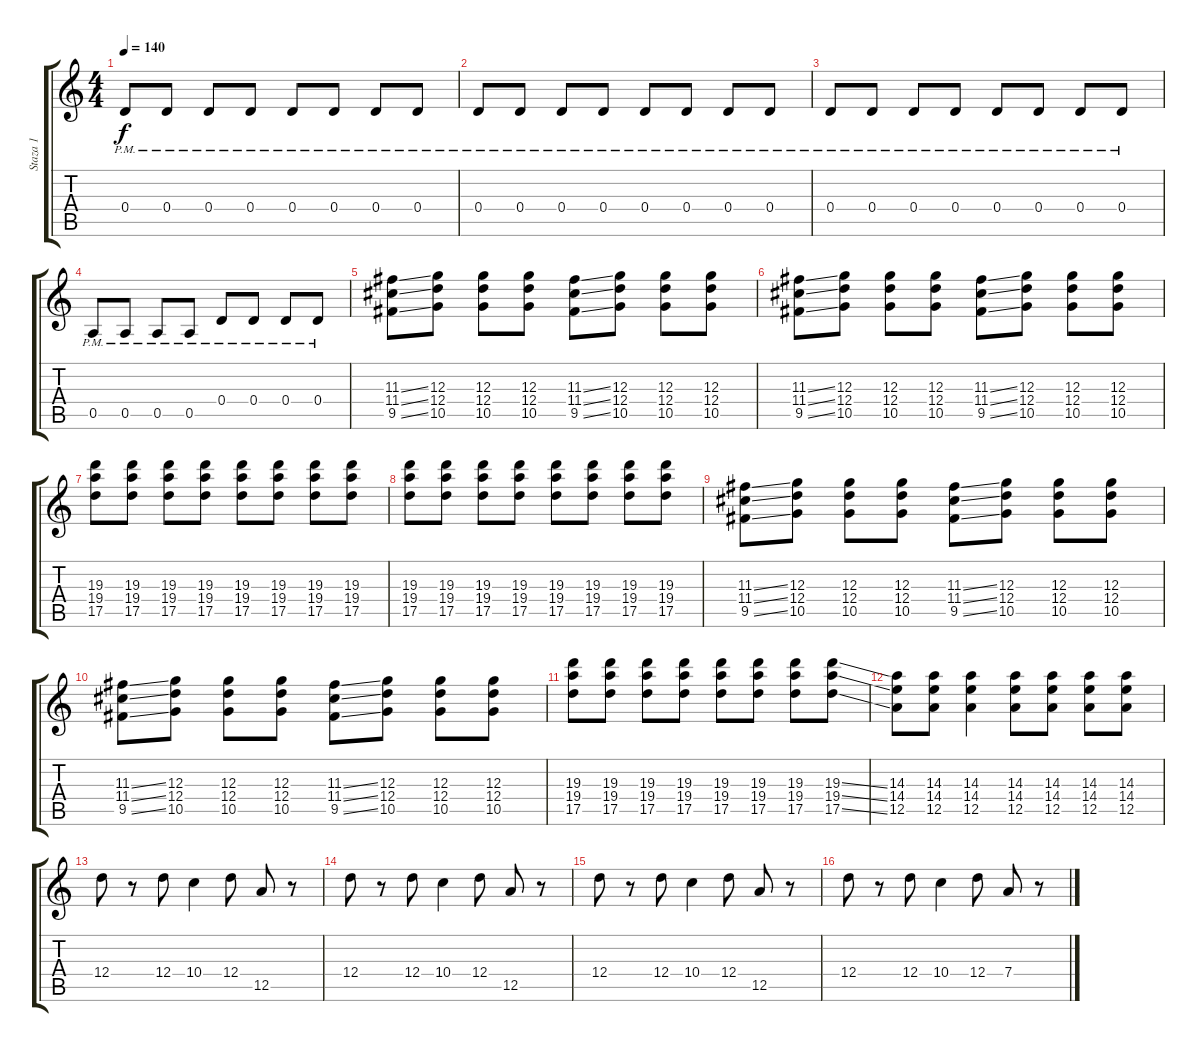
\track ("Staza 1" "Staza 1") {instrument distortionguitar}
\staff {score tabs}
\tuning (E4 B3 G3 D3 A2 E2) {hide}
\ts (4 4)
\tempo 140
\clef g2
\ks c
0.4{pm}.8{dy f} 0.4{pm}.8 0.4{pm}.8 0.4{pm}.8 0.4{pm}.8 0.4{pm}.8 0.4{pm}.8 0.4{pm}.8 |
0.4{pm}.8 0.4{pm}.8 0.4{pm}.8 0.4{pm}.8 0.4{pm}.8 0.4{pm}.8 0.4{pm}.8 0.4{pm}.8 |
0.4{pm}.8 0.4{pm}.8 0.4{pm}.8 0.4{pm}.8 0.4{pm}.8 0.4{pm}.8 0.4{pm}.8 0.4{pm}.8 |
0.5{pm}.8 0.5{pm}.8 0.5{pm}.8 0.5{pm}.8 0.4{pm}.8 0.4{pm}.8 0.4{pm}.8 0.4{pm}.8 |
(11.3{ss} 11.4{ss} 9.5{ss}).8 (12.3 12.4 10.5).8 (12.3 12.4 10.5).8 (12.3 12.4 10.5).8 (11.3{ss} 11.4{ss} 9.5{ss}).8 (12.3 12.4 10.5).8 (12.3 12.4 10.5).8 (12.3 12.4 10.5).8 |
(11.3{ss} 11.4{ss} 9.5{ss}).8 (12.3 12.4 10.5).8 (12.3 12.4 10.5).8 (12.3 12.4 10.5).8 (11.3{ss} 11.4{ss} 9.5{ss}).8 (12.3 12.4 10.5).8 (12.3 12.4 10.5).8 (12.3 12.4 10.5).8 |
(19.3 19.4 17.5).8 (19.3 19.4 17.5).8 (19.3 19.4 17.5).8 (19.3 19.4 17.5).8 (19.3 19.4 17.5).8 (19.3 19.4 17.5).8 (19.3 19.4 17.5).8 (19.3 19.4 17.5).8 |
(19.3 19.4 17.5).8 (19.3 19.4 17.5).8 (19.3 19.4 17.5).8 (19.3 19.4 17.5).8 (19.3 19.4 17.5).8 (19.3 19.4 17.5).8 (19.3 19.4 17.5).8 (19.3 19.4 17.5).8 |
(11.3{ss} 11.4{ss} 9.5{ss}).8 (12.3 12.4 10.5).8 (12.3 12.4 10.5).8 (12.3 12.4 10.5).8 (11.3{ss} 11.4{ss} 9.5{ss}).8 (12.3 12.4 10.5).8 (12.3 12.4 10.5).8 (12.3 12.4 10.5).8 |
(11.3{ss} 11.4{ss} 9.5{ss}).8 (12.3 12.4 10.5).8 (12.3 12.4 10.5).8 (12.3 12.4 10.5).8 (11.3{ss} 11.4{ss} 9.5{ss}).8 (12.3 12.4 10.5).8 (12.3 12.4 10.5).8 (12.3 12.4 10.5).8 |
(19.3 19.4 17.5).8 (19.3 19.4 17.5).8 (19.3 19.4 17.5).8 (19.3 19.4 17.5).8 (19.3 19.4 17.5).8 (19.3 19.4 17.5).8 (19.3 19.4 17.5).8 (19.3{ss} 19.4{ss} 17.5{ss}).8 |
(14.3 14.4 12.5).8 (14.3 14.4 12.5).8 (14.3 14.4 12.5).4 (14.3 14.4 12.5).8 (14.3 14.4 12.5).8 (14.3 14.4 12.5).8 (14.3 14.4 12.5).8 |
12.4.8 r.8 12.4.8 10.4.4 12.4.8 12.5.8 r.8 |
12.4.8 r.8 12.4.8 10.4.4 12.4.8 12.5.8 r.8 |
12.4.8 r.8 12.4.8 10.4.4 12.4.8 12.5.8 r.8 |
12.4.8 r.8 12.4.8 10.4.4 12.4.8 7.4.8 r.8
